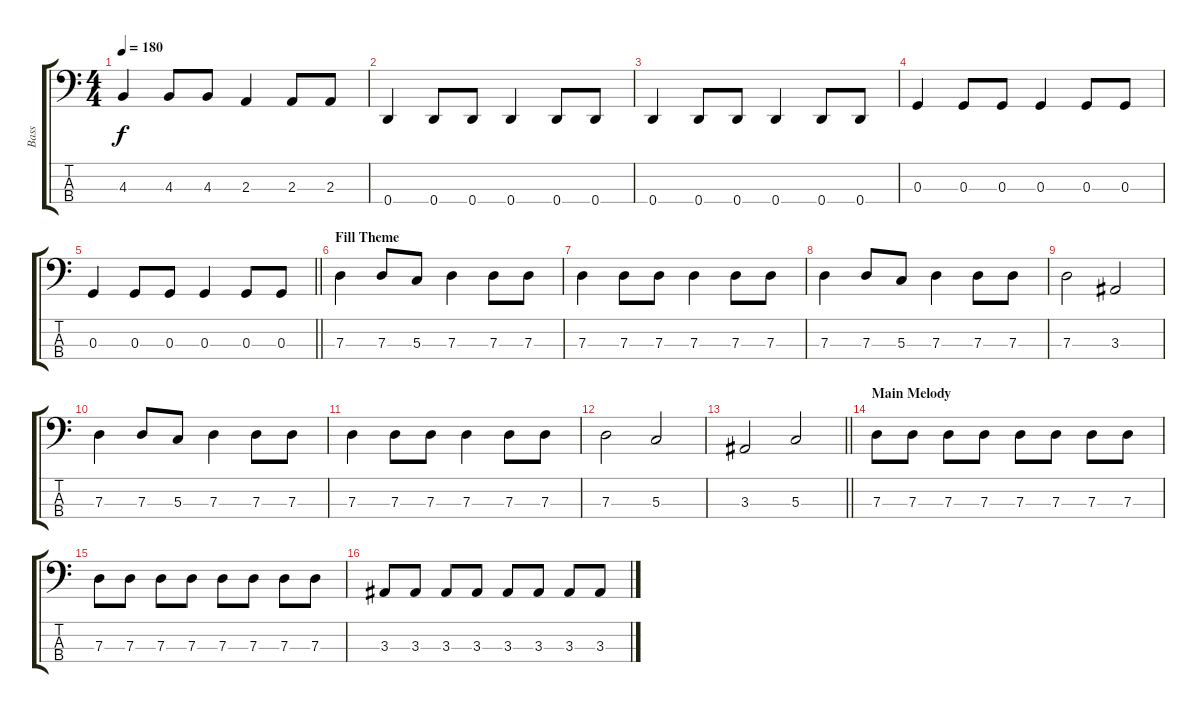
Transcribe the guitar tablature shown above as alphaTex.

\track ("Bass" "Bass") {instrument electricbasspick}
\staff {score tabs}
\tuning (F2 C2 G1 D1) {hide}
\ts (4 4)
\tempo 180
\clef f4
\ks c
4.3.4{dy f} 4.3.8 4.3.8 2.3.4 2.3.8 2.3.8 |
0.4.4 0.4.8 0.4.8 0.4.4 0.4.8 0.4.8 |
0.4.4 0.4.8 0.4.8 0.4.4 0.4.8 0.4.8 |
0.3.4 0.3.8 0.3.8 0.3.4 0.3.8 0.3.8 |
\barLineRight lightlight
0.3.4 0.3.8 0.3.8 0.3.4 0.3.8 0.3.8 |
\section ("" "Fill Theme")
7.3.4 7.3.8 5.3.8 7.3.4 7.3.8 7.3.8 |
7.3.4 7.3.8 7.3.8 7.3.4 7.3.8 7.3.8 |
7.3.4 7.3.8 5.3.8 7.3.4 7.3.8 7.3.8 |
7.3.2 3.3.2 |
7.3.4 7.3.8 5.3.8 7.3.4 7.3.8 7.3.8 |
7.3.4 7.3.8 7.3.8 7.3.4 7.3.8 7.3.8 |
7.3.2 5.3.2 |
\barLineRight lightlight
3.3.2 5.3.2 |
\section ("" "Main Melody")
7.3.8 7.3.8 7.3.8 7.3.8 7.3.8 7.3.8 7.3.8 7.3.8 |
7.3.8 7.3.8 7.3.8 7.3.8 7.3.8 7.3.8 7.3.8 7.3.8 |
3.3.8 3.3.8 3.3.8 3.3.8 3.3.8 3.3.8 3.3.8 3.3.8
